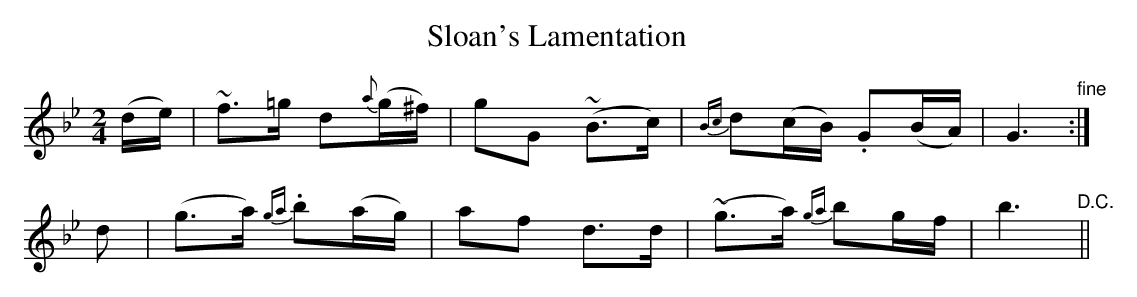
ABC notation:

X:1
T: Sloan's Lamentation
M: 2/4
L: 1/8
K: Bb
(d/e/)|~f>=g d{a}(g/^f/)|gG (~B>c)|{Bc}d(c/B/) .G(B/A/)|G3"fine":|
d|(g>a) {ga}.b(a/g/)|af d>d|(~g>a) {ga}bg/f/|b3 "D.C."||
